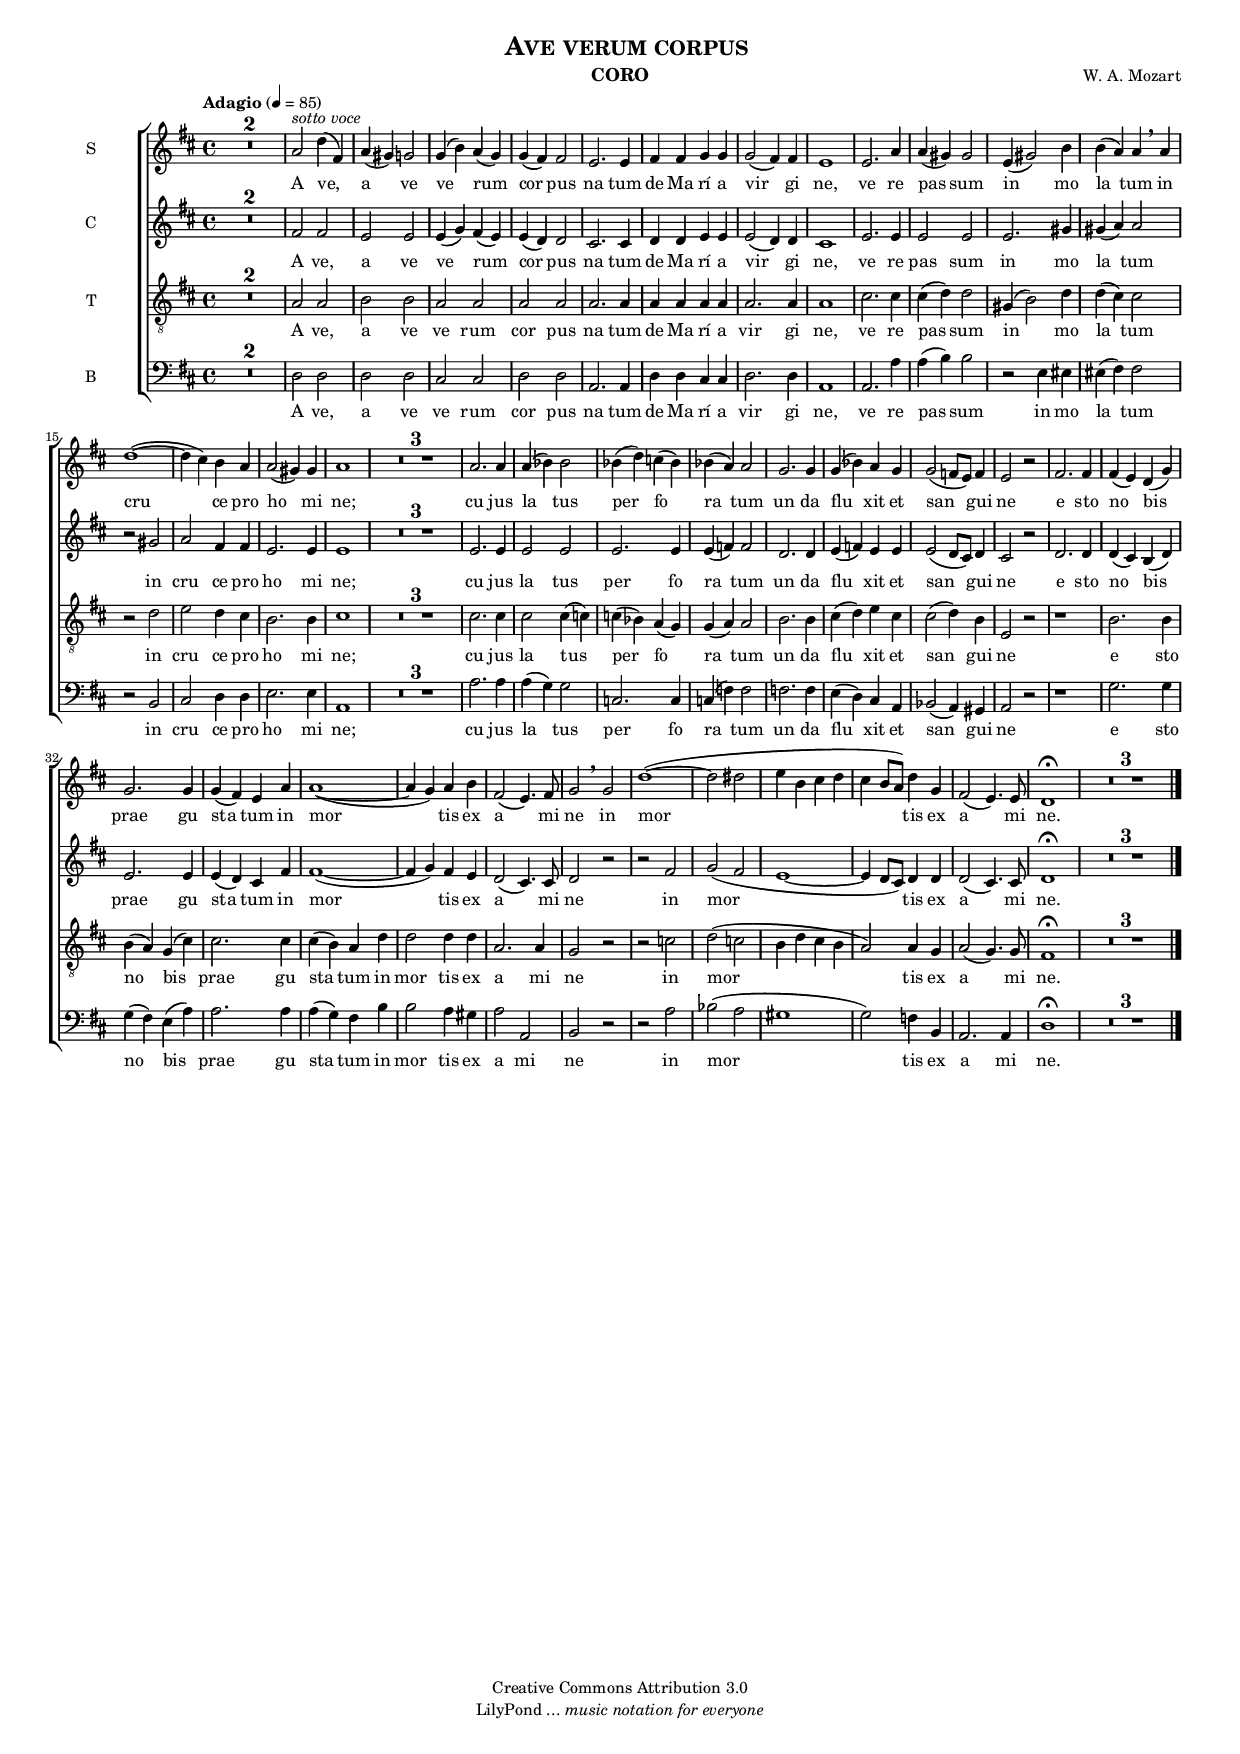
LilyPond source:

% Created on Mon Aug 29 16:03:40 CST 2011
% by serach.sam@

\version "2.14.2"

#(set-global-staff-size 14)

global = { \key d \major \time 4/4 \tempo "Adagio" 4 = 85 s1*46 \bar "|." }

\header {
	title = \markup { \center-align { " " \caps "Ave verum corpus" } }
	instrument = \markup { \smallCaps "CORO" }
	composer =  \markup { \center-column { "W. A. Mozart" } }
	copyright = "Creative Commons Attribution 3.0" 
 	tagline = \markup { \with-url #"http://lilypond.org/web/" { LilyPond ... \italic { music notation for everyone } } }
 	breakbefore = ##t
}

soprano = \relative c' { 	
	\compressFullBarRests
 % Type notes here 
 	R1*2 |%2
 	a'2^\markup { \italic "sotto voce"} d4( fis,4) | %3
	a4( gis4) g2 | %4
	g4( b4) a4( g4) | %5
	g4( fis4) fis2 | %6
	e2. e4 | %7
	fis4 fis4 g4 g4 | %8
	g2( fis4) fis4 | %9
	e1 | %10
	e2. a4 | %11
	a4( gis4) gis2 | %12
	e4( gis2) b4 | %13
	b4( a4) a4 \breathe a4 | %14
	d1( ~ | %15
	d4 cis4) b4 a4 | %16
	a2( gis4) gis4 | %17
	a1 | %18
	R1*3 | %21
	a2. a4 | %22
	a4( bes4) bes2 | %23
	bes4( d4) c4( bes4) | %24
	bes4( a4) a2 | %25
	g2. g4 | %26
	g4( bes4) a4 g4 | %27
	g2( f8 e8) f4 | %28
	e2 r2 | %29
	fis2. fis4 | %30
	fis4( e4) d4( g4) | %31
	g2. g4 | %32
	g4( fis4) e4 a4 | %33
	a1( ~ | %34
	a4 g4) a4 b4 | %35
	fis2( e4.) fis8 | %36
	g2 \breathe g2 | %37
	d'1( ~ | %38
	d2 dis2 | %39
	e4 b4 cis4 d4 | %40
	cis4 b8 a8) d4 g,4 | %41
	fis2( e4.) e8 | %42
	d1 \fermata | %43
	R1*3 | %46	
}

sopranoletra = \lyricmode {
	A ve, a ve ve rum cor pus na tum de Ma rí a vir gi ne,
	ve re pas sum in mo la tum in cru ce pro ho mi ne;
	cu jus la tus per fo ra tum un da flu xit et san gui ne
	e sto no bis prae gu sta tum in mor tis ex a mi ne in mor tis ex a mi ne.
}

contralto = \relative c' { 	
	\compressFullBarRests
 % Type notes here 
 	R1*2 |%2
 	fis2 fis2 | %3
	e2 e2 | %4
	e4( g4) fis4( e4) | %5
	e4( d4) d2 | %6
	cis2. cis4 | %7
	d4 d4 e4 e4 | %8
	e2( d4) d4 | %9
	cis1 | %10
	e2. e4 | %11
	e2 e2 | %12
	e2. gis4 | %13
	gis4( a4) a2 | %14
	r2 gis2 | %15
	a2 fis4 fis4 | %16
	e2. e4 | %17
	e1 | %18
	R1*3 | %21
	e2. e4 | %22
	e2 e2 | %23
	e2. e4 | %24
	e4( f4) f2 | %25
	d2. d4 | %26
	e4( f4) e4 e4 | %27
	e2( d8 cis8) d4 | %28
	cis2 r2 | %29
	d2. d4 | %30
	d4( cis4) b4( d4) | %31
	e2. e4 | %32
	e4( d4) cis4 fis4 | %33
	fis1( ~ | %34
	fis4 g4) fis4 e4 | %35
	d2( cis4.) cis8 | %36
	d2 r2 | %37
	r2 fis2 | %38
	g2( fis2 | %39
	e1 ~ | %40
	e4 d8 cis8) d4 d4 | %41
	d2( cis4.) cis8 | %42
	d1 \fermata | %43
	R1*3 | %46	
}

tenor = \relative c' { 	
	\compressFullBarRests
 % Type notes here 
 	R1*2 |%2
 	a2 a2 | %3
	b2 b2 | %4
	a2 a2 | %5
	a2 a2 | %6
	a2. a4 | %7
	a4 a4 a4 a4 | %8
	a2. a4 | %9
	a1 | %10
	cis2. cis4 | %11
	cis4( d4) d2 | %12
	gis,4( b2) d4 | %13
	d4( cis4) cis2 | %14
	r2 d2 | %15
	e2 d4 cis4 | %16
	b2. b4 | %17
	cis1 | %18
	R1*3 | %21
	cis2. cis4 | %22
	cis2 cis4( c4) | %23
	c4( bes4) a4( g4) | %24
	g4( a4) a2 | %25
	b2. b4 | %26
	cis4( d4) e4 cis4 | %27
	cis2( d4) b4 | %28
	e,2 r2 | %29
	r1 | %30
	b'2. b4 | %31
	b4( a4) g4( cis4) | %32
	cis2. cis4 | %33
	cis4( b4) a4 d4 | %34
	d2 d4 d4 | %35
	a2. a4 | %36
	g2 r2 | %37
	r2 c2 | %38
	d2( c2 | %39
	b4 d4 cis b4 | %40
	a2) a4 g4 | %41
	a2( g4.) g8 | %42
	fis1 \fermata | %43
	R1*3 | %46	
}

bajo = \relative c' { 	
	\compressFullBarRests
 % Type notes here 
 	R1*2 |%2
 	d,2 d2 | %3
	d2 d2 | %4
	cis2 cis2 | %5
	d2 d2 | %6
	a2. a4 | %7
	d4 d4 cis4 cis4 | %8
	d2. d4 | %9
	a1 | %10
	a2. a'4 | %11
	a4( b4) b2 | %12
	r2 e,4 eis4 | %13
	eis4( fis4) fis2 | %14
	r2 b,2 | %15
	cis2 d4 d4 | %16
	e2. e4 | %17
	a,1 | %18
	R1*3 | %21
	a'2. a4 | %22
	a4( g4) g2 | %23
	c,2. c4 | %24
	c4( f4) f2 | %25
	f2. f4 | %26
	e4( d4) cis4 a4 | %27
	bes2( a4) gis4 | %28
	a2 r2 | %29
	r1 | %30
	g'2. g4 | %31
	g4( fis4) e4( a4) | %32
	a2. a4 | %33
	a4( g4) fis4 b4 | %34
	b2 a4 gis4 | %35
	a2 a,2 | %36
	b2 r2 | %37
	r2 a'2 | %38
	bes2( a2 | %39
	gis1 | %40
	g2) f4 b,4 | %41
	a2. a4 | %42
	d1 \fermata | %43
	R1*3 | %46	
}

\score {
	<<
		\new ChoirStaff = "ChoirStaff_choir" <<
			\new Staff = "soprano" << \set Staff.instrumentName = "S" \set Staff.midiInstrument = "choir aahs" 
				\new Voice = "soprano" << \global \soprano >>
			>>
			\new Lyrics \lyricsto "soprano" \sopranoletra
			
			\new Staff = "contralto" << \set Staff.instrumentName = "C" \set Staff.midiInstrument = "choir aahs" 
				\new Voice = "contralto" << \global \contralto >>
			>>
			\new Lyrics \lyricsto "contralto" \sopranoletra
			
			\new Staff = "tenor" << \set Staff.instrumentName = "T" \set Staff.midiInstrument = "choir aahs" 
				\new Voice = "tenor" << \clef "G_8" \global \tenor >>
			>>
			\new Lyrics \lyricsto "tenor" \sopranoletra
			
			\new Staff = "bajo" << \set Staff.instrumentName = "B" \set Staff.midiInstrument = "choir aahs" 
				\new Voice = "bajo" << \clef bass \global \bajo >>
			>>
			\new Lyrics \lyricsto "bajo" \sopranoletra
		>>
	>>
	
	\midi {
	}

	\layout {
	}
}

\paper {
	#( set-default-paper-size "letter" )
	%system-system-spacing = #'((basic-distance . 0.1) (padding . 0))
	%ragged-last-bottom = ##f
	%ragged-bottom = ##f
}